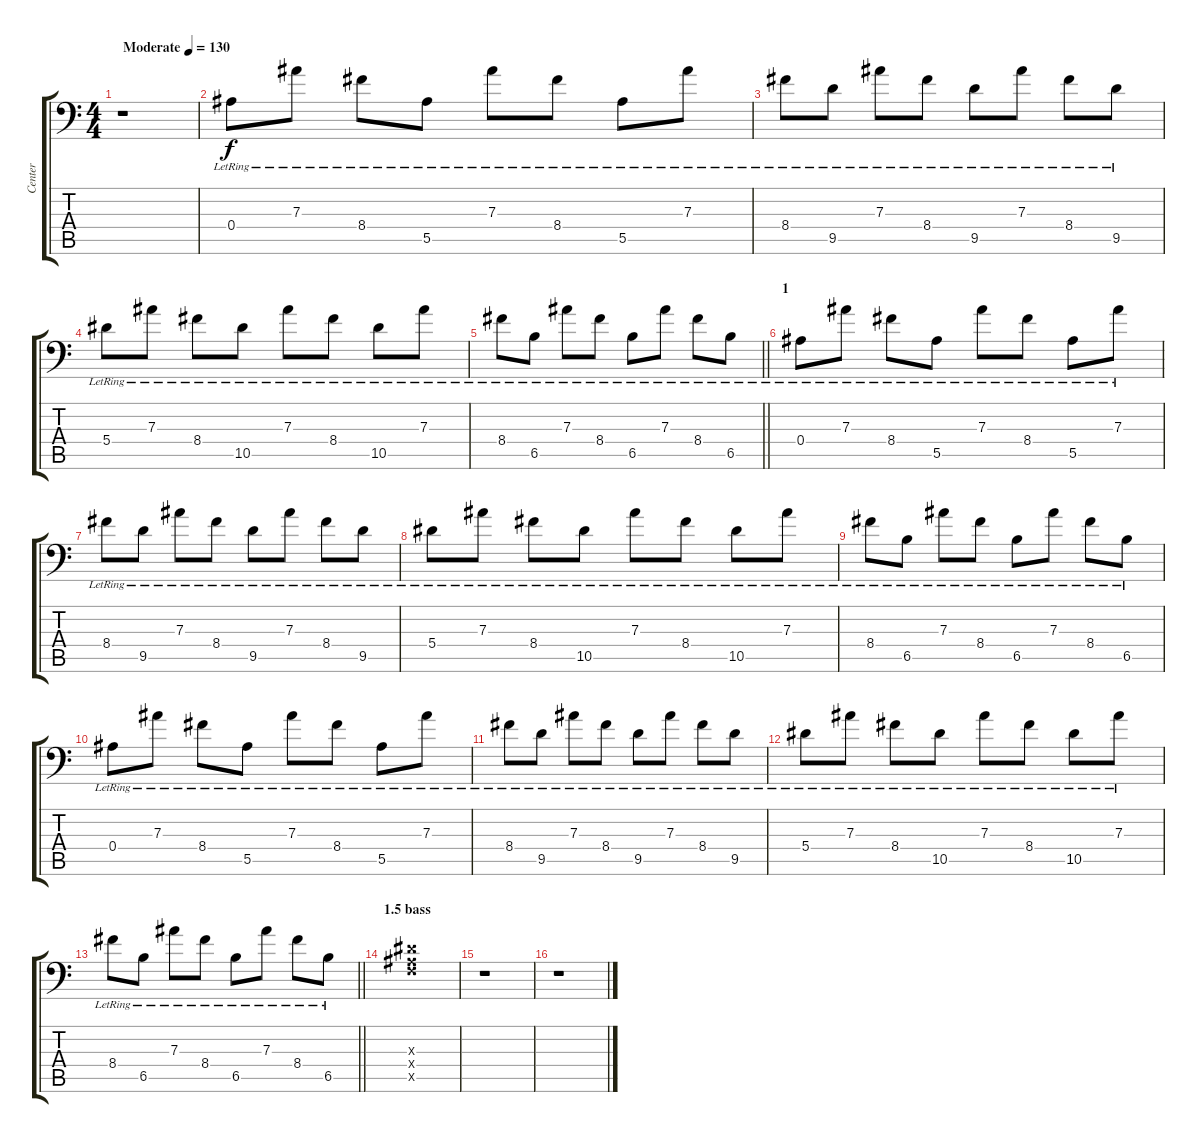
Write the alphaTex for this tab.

\track ("Center" "Center") {instrument distortionguitar}
\staff {score tabs}
\tuning (C4 G3 Eb3 Bb2 F2 Bb1) {hide}
\ts (4 4)
\tempo (130 "Moderate")
\clef f4
\ks c
r.1{dy f instrument distortionguitar} |
0.4{lr}.8{instrument acousticguitarnylon} 7.3{lr}.8 8.4{lr}.8 5.5{lr}.8 7.3{lr}.8 8.4{lr}.8 5.5{lr}.8 7.3{lr}.8 |
8.4{lr}.8 9.5{lr}.8 7.3{lr}.8 8.4{lr}.8 9.5{lr}.8 7.3{lr}.8 8.4{lr}.8 9.5{lr}.8 |
5.4{lr}.8 7.3{lr}.8 8.4{lr}.8 10.5{lr}.8 7.3{lr}.8 8.4{lr}.8 10.5{lr}.8 7.3{lr}.8 |
\barLineRight lightlight
8.4{lr}.8 6.5{lr}.8 7.3{lr}.8 8.4{lr}.8 6.5{lr}.8 7.3{lr}.8 8.4{lr}.8 6.5{lr}.8 |
\section ("" "1")
0.4{lr}.8 7.3{lr}.8 8.4{lr}.8 5.5{lr}.8 7.3{lr}.8 8.4{lr}.8 5.5{lr}.8 7.3{lr}.8 |
8.4{lr}.8 9.5{lr}.8 7.3{lr}.8 8.4{lr}.8 9.5{lr}.8 7.3{lr}.8 8.4{lr}.8 9.5{lr}.8 |
5.4{lr}.8 7.3{lr}.8 8.4{lr}.8 10.5{lr}.8 7.3{lr}.8 8.4{lr}.8 10.5{lr}.8 7.3{lr}.8 |
8.4{lr}.8 6.5{lr}.8 7.3{lr}.8 8.4{lr}.8 6.5{lr}.8 7.3{lr}.8 8.4{lr}.8 6.5{lr}.8 |
0.4{lr}.8 7.3{lr}.8 8.4{lr}.8 5.5{lr}.8 7.3{lr}.8 8.4{lr}.8 5.5{lr}.8 7.3{lr}.8 |
8.4{lr}.8 9.5{lr}.8 7.3{lr}.8 8.4{lr}.8 9.5{lr}.8 7.3{lr}.8 8.4{lr}.8 9.5{lr}.8 |
5.4{lr}.8 7.3{lr}.8 8.4{lr}.8 10.5{lr}.8 7.3{lr}.8 8.4{lr}.8 10.5{lr}.8 7.3{lr}.8 |
\barLineRight lightlight
8.4{lr}.8 6.5{lr}.8 7.3{lr}.8 8.4{lr}.8 6.5{lr}.8 7.3{lr}.8 8.4{lr}.8 6.5{lr}.8 |
\section ("" "1.5 bass")
(0.3{x} 0.4{x} 0.5{x}).1 |
r.1 |
r.1
